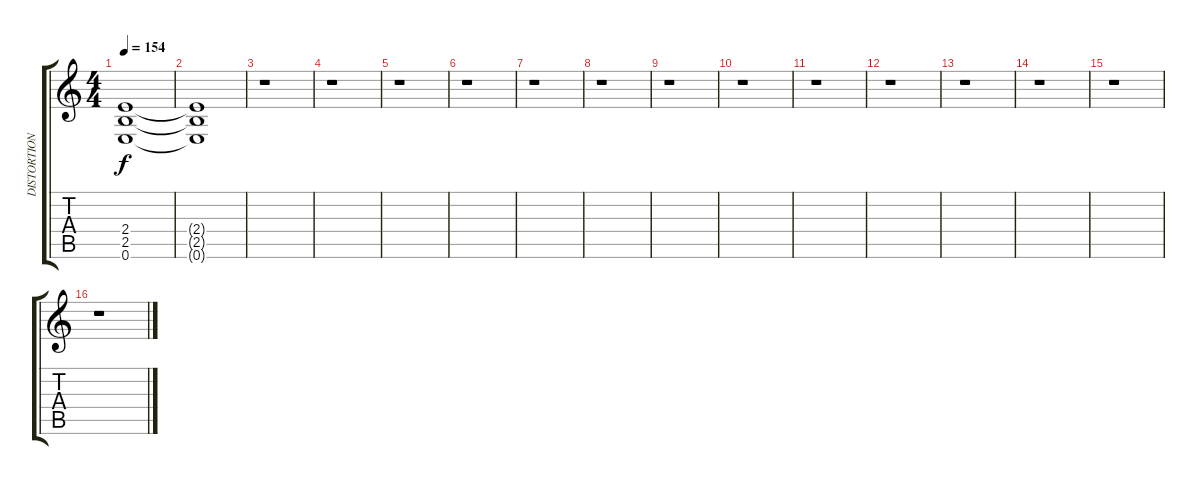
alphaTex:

\track ("DISTORTION" "DISTORTION") {instrument distortionguitar}
\staff {score tabs}
\tuning (E4 B3 G3 D3 A2 E2) {hide}
\ts (4 4)
\tempo 154
\clef g2
\ks c
(2.4{t} 2.5{t} 0.6{t}).1{dy f} |
(2.4{t} 2.5{t} 0.6{t}).1 |
r.1 |
r.1 |
r.1 |
r.1 |
r.1 |
r.1 |
r.1 |
r.1 |
r.1 |
r.1 |
r.1 |
r.1 |
r.1 |
r.1
